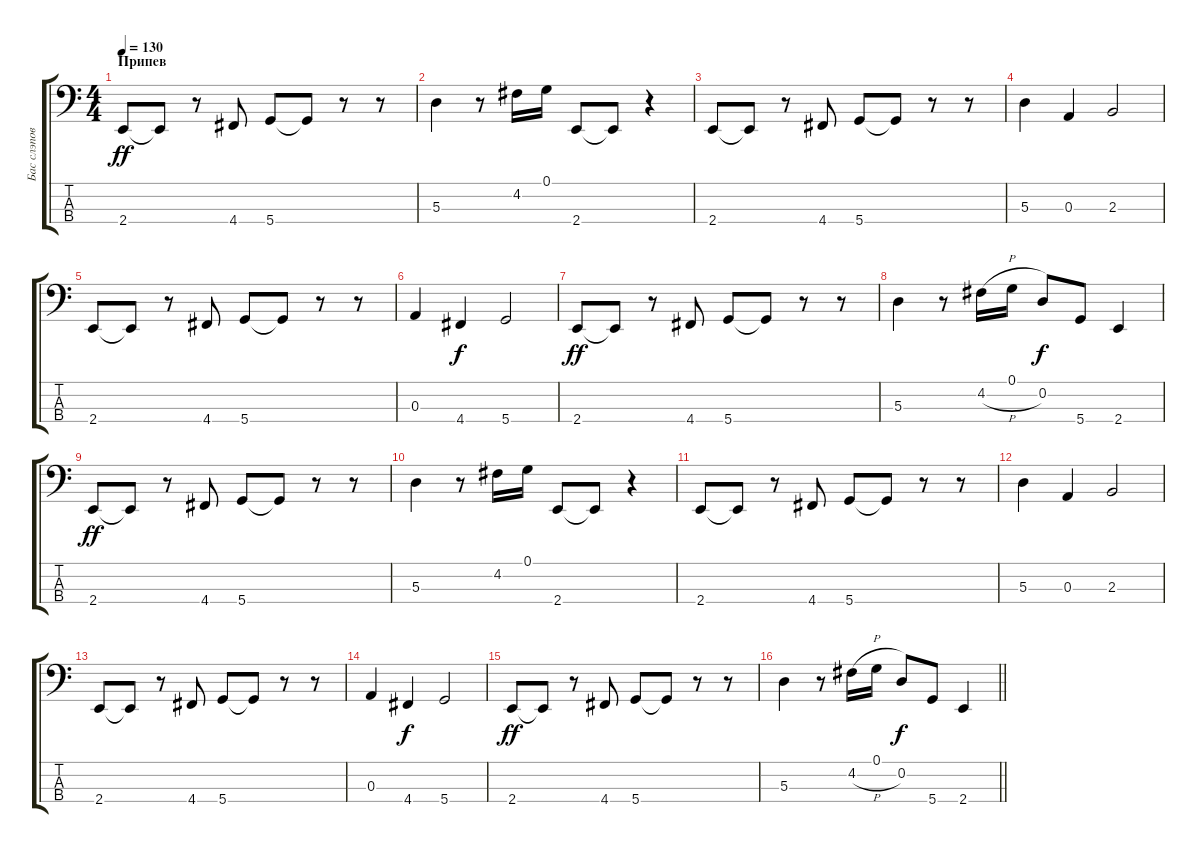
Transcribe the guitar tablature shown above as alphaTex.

\track ("Бас слэповый" "Бас слэпов") {instrument slapbass1}
\staff {score tabs}
\tuning (G2 D2 A1 D1) {hide}
\ts (4 4)
\section ("" "Припев")
\tempo 130
\clef f4
\ks c
2.4.8{dy ff} 2.4{t}.8 r.8 4.4.8 5.4.8 5.4{t}.8 r.8 r.8 |
5.3.4 r.8 4.2.16 0.1.16 2.4.8 2.4{t}.8 r.4 |
2.4.8 2.4{t}.8 r.8 4.4.8 5.4.8 5.4{t}.8 r.8 r.8 |
5.3.4 0.3.4 2.3.2 |
2.4.8 2.4{t}.8 r.8 4.4.8 5.4.8 5.4{t}.8 r.8 r.8 |
0.3.4 4.4.4{dy f} 5.4.2 |
2.4.8{dy ff} 2.4{t}.8 r.8 4.4.8 5.4.8 5.4{t}.8 r.8 r.8 |
5.3.4 r.8 4.2{h}.16 0.1.16 0.2.8{dy f} 5.4.8 2.4.4 |
2.4.8{dy ff} 2.4{t}.8 r.8 4.4.8 5.4.8 5.4{t}.8 r.8 r.8 |
5.3.4 r.8 4.2.16 0.1.16 2.4.8 2.4{t}.8 r.4 |
2.4.8 2.4{t}.8 r.8 4.4.8 5.4.8 5.4{t}.8 r.8 r.8 |
5.3.4 0.3.4 2.3.2 |
2.4.8 2.4{t}.8 r.8 4.4.8 5.4.8 5.4{t}.8 r.8 r.8 |
0.3.4 4.4.4{dy f} 5.4.2 |
2.4.8{dy ff} 2.4{t}.8 r.8 4.4.8 5.4.8 5.4{t}.8 r.8 r.8 |
\barLineRight lightlight
5.3.4 r.8 4.2{h}.16 0.1.16 0.2.8{dy f} 5.4.8 2.4.4
